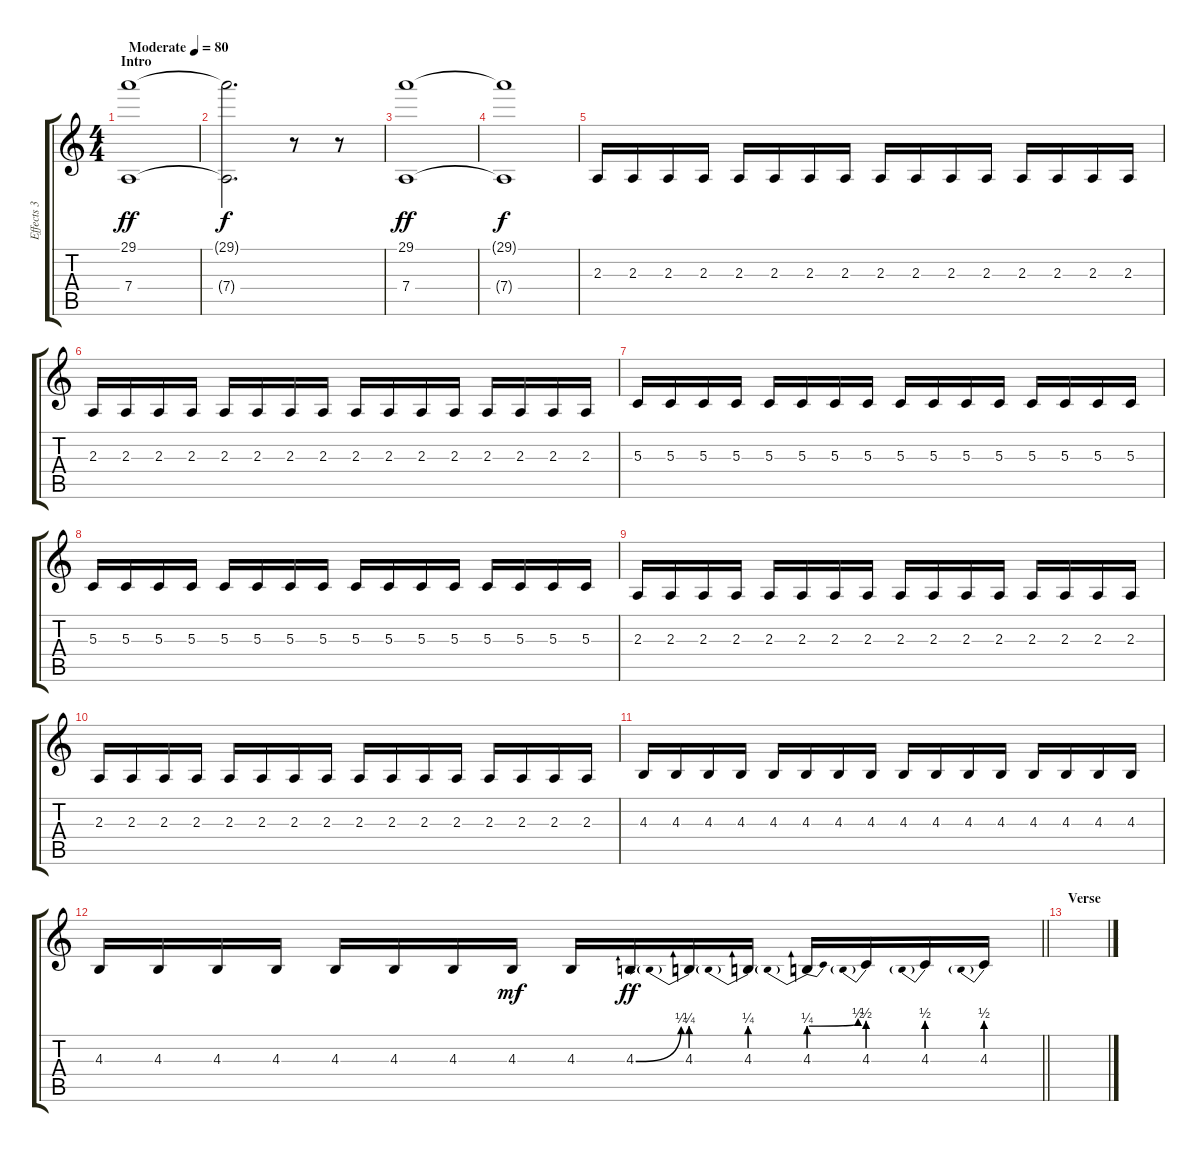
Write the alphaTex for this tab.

\track ("Effects 3" "Effects 3") {instrument synthbrass2}
\staff {score tabs}
\tuning (E4 B3 G3 D3 A2 E2) {hide}
\ts (4 4)
\section ("" "Intro")
\tempo (80 "Moderate")
\clef g2
\ks c
(29.1 7.4).1{dy ff volume 0 instrument stringensemble1} |
(29.1{t} 7.4{t}).2{d dy f} r.8 r.8{volume 7} |
(29.1 7.4).1{dy ff volume 0 instrument stringensemble1} |
(29.1{t} 7.4{t}).1{dy f} |
2.3.16{volume 7 balance 8 instrument overdrivenguitar} 2.3.16 2.3.16 2.3.16 2.3.16 2.3.16 2.3.16 2.3.16 2.3.16 2.3.16 2.3.16 2.3.16 2.3.16 2.3.16 2.3.16 2.3.16 |
2.3.16 2.3.16 2.3.16 2.3.16 2.3.16 2.3.16 2.3.16 2.3.16 2.3.16 2.3.16 2.3.16 2.3.16 2.3.16 2.3.16 2.3.16 2.3.16 |
5.3.16 5.3.16 5.3.16 5.3.16 5.3.16 5.3.16 5.3.16 5.3.16 5.3.16 5.3.16 5.3.16 5.3.16 5.3.16 5.3.16 5.3.16 5.3.16 |
5.3.16 5.3.16 5.3.16 5.3.16 5.3.16 5.3.16 5.3.16 5.3.16 5.3.16 5.3.16 5.3.16 5.3.16 5.3.16 5.3.16 5.3.16 5.3.16 |
2.3.16 2.3.16 2.3.16 2.3.16 2.3.16 2.3.16 2.3.16 2.3.16 2.3.16 2.3.16 2.3.16 2.3.16 2.3.16 2.3.16 2.3.16 2.3.16 |
2.3.16 2.3.16 2.3.16 2.3.16 2.3.16 2.3.16 2.3.16 2.3.16 2.3.16 2.3.16 2.3.16 2.3.16 2.3.16 2.3.16 2.3.16 2.3.16 |
4.3.16 4.3.16 4.3.16 4.3.16 4.3.16 4.3.16 4.3.16 4.3.16 4.3.16 4.3.16 4.3.16 4.3.16 4.3.16 4.3.16 4.3.16 4.3.16 |
\barLineRight lightlight
4.3.16 4.3.16 4.3.16 4.3.16 4.3.16 4.3.16 4.3.16 4.3.16{dy mf volume 8 balance 16} 4.3.16 4.3{be (bend 0 0 60 1)}.16{dy ff} 4.3{be (prebend 0 1 60 1)}.16 4.3{be (prebend 0 1 60 1)}.16 4.3{be (prebendbend 0 1 60 2)}.16 4.3{be (prebend 0 2 60 2)}.16 4.3{be (prebend 0 2 60 2)}.16 4.3{be (prebend 0 2 60 2)}.16 |
\section ("" "Verse")
